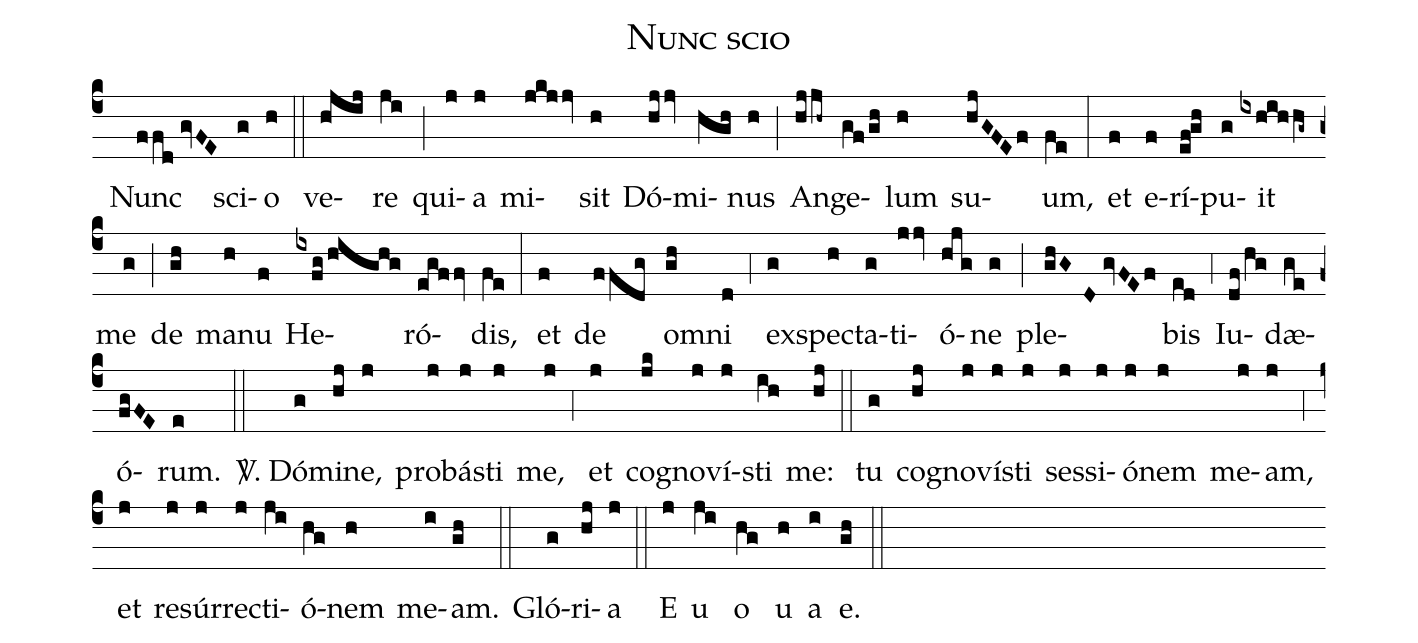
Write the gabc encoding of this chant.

name:Nunc scio;
mode:III;
office-part:Introitus;
%%
(c4) () Nunc(ffd//gvFE) sci(g)o(h) (::) ve(hjij)re(ji) (;) qui(j)a(j) mi(jkjjv)sit(h) Dó(hjjv)mi(hgh)nus(h) (;) An(hjjh~)ge(gf/gh)lum(h) su(hjGFEf)um,(fe) (:) et(f) e(f)rí(ef!gh)pu(g)it(ixhihhg~) me(g) (;) de(gh) ma(h)nu(f) He(ixfg/highg)ró(egffv)dis,(fe) (:) et(f) de(ffdg) om(gh)ni(d) (,4) ex(g)spe(h)cta(g)ti(jjv)ó(hjg)ne(g) (;) ple(ghGD//gvFEf)bis(ed) (,4) Iu(df/hg)dæ(ge)ó(fgFE)rum.(e) (::) <sp>V/</sp>. Dó(g)mi(hj)ne,(j) pro(j)bá(j)sti(j) me,(j) (,4) et(j) co(jk)gno(j)ví(j)sti(ih) me:(hj) (::) tu(g) co(hj)gno(j)ví(j)sti(j) ses(j)si(j)ó(j)nem(j) me(j)am,(j) (,4) et(j) re(j)súr(j)re(j)cti(ji)ó(hg)nem(h) me(i)am.(gh) (::) Gló(g)ri(hj)a(j) (::) E(j) u(ji) o(hg) u(h) a(i) e.(gh) (::)
